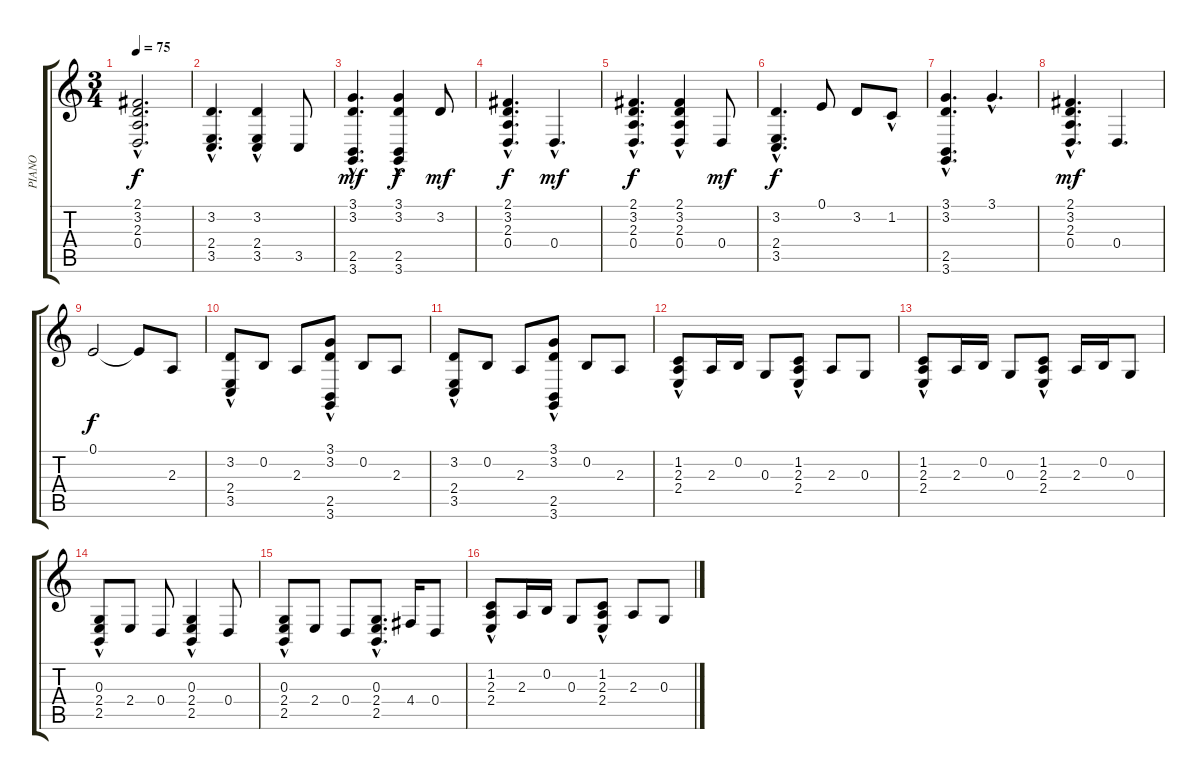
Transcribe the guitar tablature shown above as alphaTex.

\track ("PIANO" "PIANO") {instrument acousticgrandpiano}
\staff {score tabs}
\tuning (E4 B3 G3 D3 A2 E2) {hide}
\ts (3 4)
\tempo 75
\clef g2
\ks c
(2.1{hac t} 3.2{hac t} 2.3{hac t} 0.4{hac t}).2{d dy f} |
(3.2{hac} 2.4{hac} 3.5{hac}).4{d} (3.2{hac} 2.4 3.5).4 3.5.8 |
(3.1{hac} 3.2{hac} 2.5{hac} 3.6{hac}).4{d dy mf} (3.1 3.2 2.5{hac} 3.6).4{dy f} 3.2.8{dy mf} |
(2.1{hac} 3.2{hac} 2.3{hac} 0.4{hac}).4{d dy f} 0.4{hac}.4{d dy mf} |
(2.1{hac} 3.2{hac} 2.3{hac} 0.4{hac}).4{d dy f} (2.1{hac} 3.2{hac} 2.3{hac} 0.4).4 0.4.8{dy mf} |
(3.2{hac} 2.4 3.5{hac}).4{d dy f} 0.1.8 3.2.8 1.2{hac}.8 |
(3.1{hac} 3.2{hac} 2.5{hac} 3.6).4{d} 3.1{hac}.4{d} |
(2.1{hac} 3.2 2.3 0.4{hac}).4{d dy mf} 0.4.4{d} |
0.1.2{dy f} 0.1{t}.8 2.3.8 |
(3.2{hac} 2.4{hac} 3.5{hac}).8 0.2.8 2.3.8 (3.1{hac} 3.2{hac} 2.5{hac} 3.6{hac}).8 0.2.8 2.3.8 |
(3.2{hac} 2.4{hac} 3.5{hac}).8 0.2.8 2.3.8 (3.1 3.2{hac} 2.5 3.6).8 0.2.8 2.3.8 |
(1.2{hac} 2.3 2.4{hac}).8 2.3.16 0.2.16 0.3.8 (1.2{hac} 2.3 2.4{hac}).8 2.3.8 0.3.8 |
(1.2{hac} 2.3 2.4{hac}).8 2.3.16 0.2.16 0.3.8 (1.2 2.3 2.4{hac}).8 2.3.16 0.2.16 0.3.8 |
(0.3{hac} 2.4 2.5{hac}).8 2.4.8 0.4.8 (0.3{hac} 2.4 2.5{hac}).4 0.4.8 |
(0.3{hac} 2.4 2.5{hac}).8 2.4.8 0.4.8 (0.3{hac} 2.4{hac} 2.5).8{d} 4.4.16 0.4.8 |
(1.2{hac} 2.3 2.4{hac}).8 2.3.16 0.2.16 0.3.8 (1.2{hac} 2.3 2.4{hac}).8 2.3.8 0.3.8
